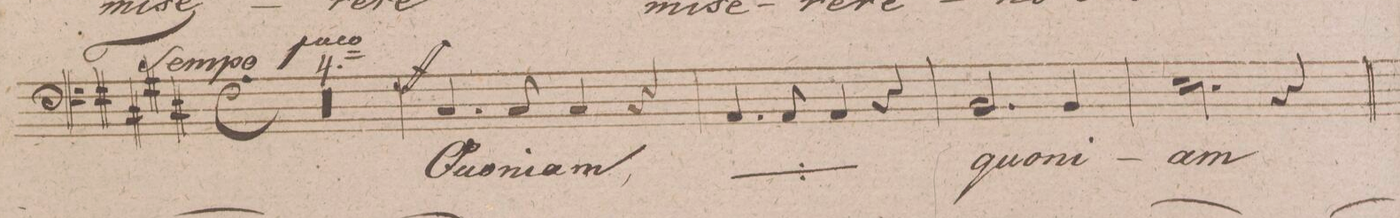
**kern	**text	**dynam
*I"Baſso.	*	*
*clefF4	*	*
*k[f#c#g#d#]	*	*
*met(c)	*	*
*M4/4	*	*
00r	.	.
=159	=159	=159
=160	=160	=160
=161	=161	=161
=162	=162	=162
4.C#/	Quo-	ff
8C#/	-ni-	.
4C#/	-am,	.
4r	.	.
=163	=163	=163
*	*ij	*
4.AA/	Quo-	.
8AA/	-ni-	.
4AA/	-am	.
4r	.	.
=164	=164	=164
*	*Xij	*
2.BB/	quo-	.
4BB/	-ni-	.
=165	=165	=165
2.E\	-am	.
4r	.	.
=166	=166	=166
*-	*-	*-
